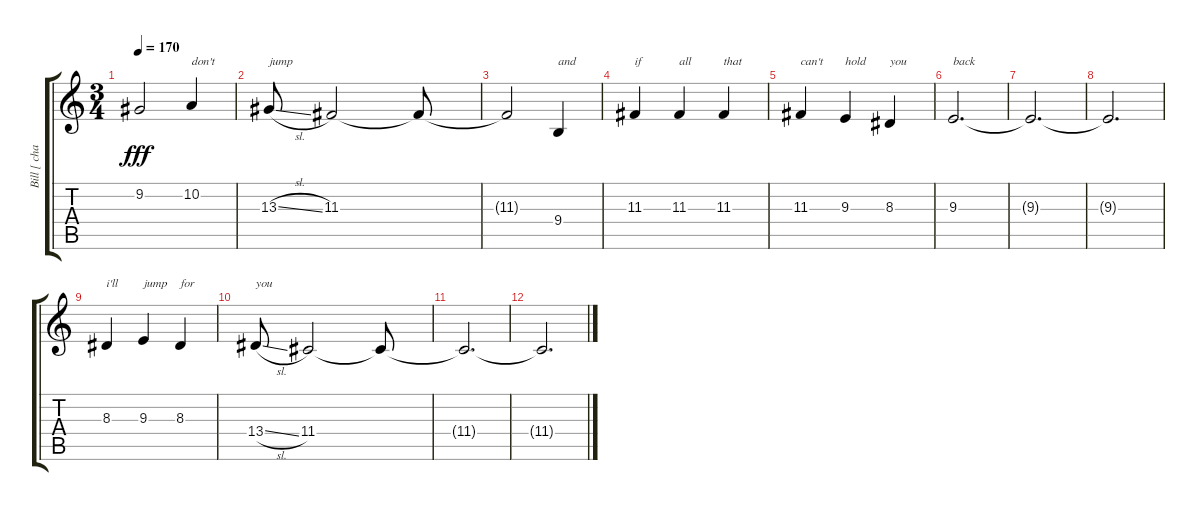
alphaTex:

\track ("Bill [ chant ]" "Bill [ cha") {instrument oboe}
\staff {score tabs}
\tuning (E4 B3 G3 D3 A2 E2) {hide}
\ts (3 4)
\tempo 170
\clef g2
\ks c
9.2{t}.2{dy fff} 10.2.4{txt "don't"} |
13.3{sl}.8{txt "jump"} 11.3.2 11.3{t}.8 |
11.3{t}.2 9.4.4{txt "and"} |
11.3.4{txt "if"} 11.3.4{txt "all"} 11.3.4{txt "that"} |
11.3.4{txt "can't"} 9.3.4{txt "hold"} 8.3.4{txt "you"} |
9.3.2{d txt "back"} |
9.3{t}.2{d} |
9.3{t}.2{d} |
8.3.4{txt "i'll"} 9.3.4{txt "jump"} 8.3.4{txt "for"} |
13.4{sl}.8{txt "you"} 11.4.2 11.4{t}.8 |
11.4{t}.2{d} |
11.4{t}.2{d}
